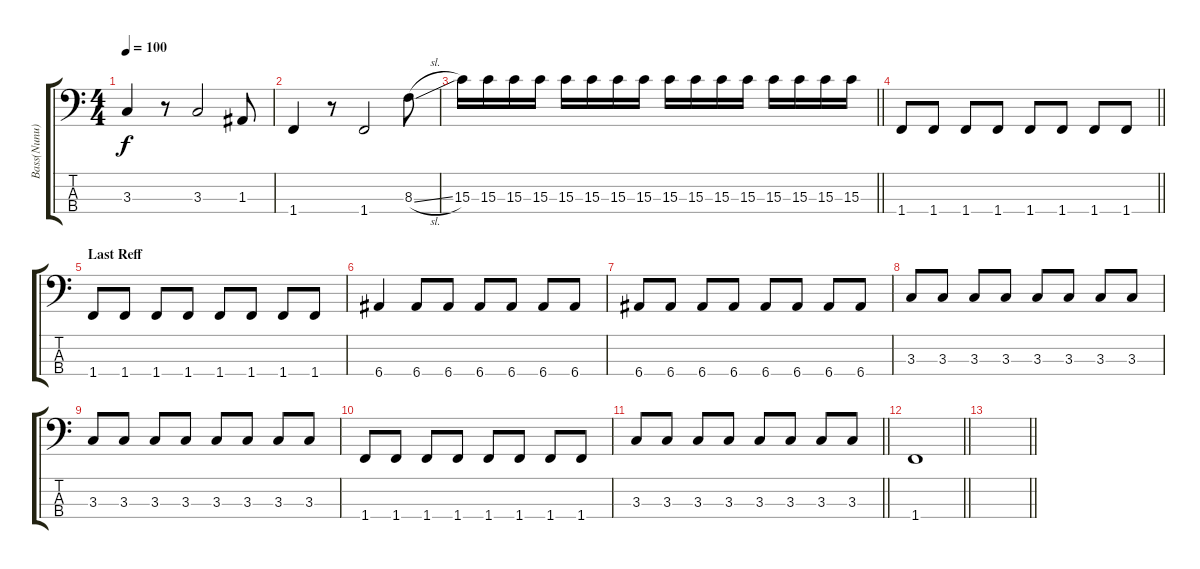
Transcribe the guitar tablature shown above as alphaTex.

\track ("Bass(Nunu)" "Bass(Nunu)") {instrument electricbassfinger}
\staff {score tabs}
\tuning (G2 D2 A1 E1) {hide}
\ts (4 4)
\tempo 100
\clef f4
\ks c
3.3.4{dy f} r.8 3.3.2 1.3.8 |
1.4.4 r.8 1.4.2 8.3{sl}.8 |
\barLineRight lightlight
15.3.16 15.3.16 15.3.16 15.3.16 15.3.16 15.3.16 15.3.16 15.3.16 15.3.16 15.3.16 15.3.16 15.3.16 15.3.16 15.3.16 15.3.16 15.3.16 |
\barLineRight lightlight
1.4.8 1.4.8 1.4.8 1.4.8 1.4.8 1.4.8 1.4.8 1.4.8 |
\section ("" "Last Reff")
1.4.8 1.4.8 1.4.8 1.4.8 1.4.8 1.4.8 1.4.8 1.4.8 |
6.4.4 6.4.8 6.4.8 6.4.8 6.4.8 6.4.8 6.4.8 |
6.4.8 6.4.8 6.4.8 6.4.8 6.4.8 6.4.8 6.4.8 6.4.8 |
3.3.8 3.3.8 3.3.8 3.3.8 3.3.8 3.3.8 3.3.8 3.3.8 |
3.3.8 3.3.8 3.3.8 3.3.8 3.3.8 3.3.8 3.3.8 3.3.8 |
1.4.8 1.4.8 1.4.8 1.4.8 1.4.8 1.4.8 1.4.8 1.4.8 |
\barLineRight lightlight
3.3.8 3.3.8 3.3.8 3.3.8 3.3.8 3.3.8 3.3.8 3.3.8 |
\barLineRight lightlight
1.4.1 |
\barLineRight lightlight
